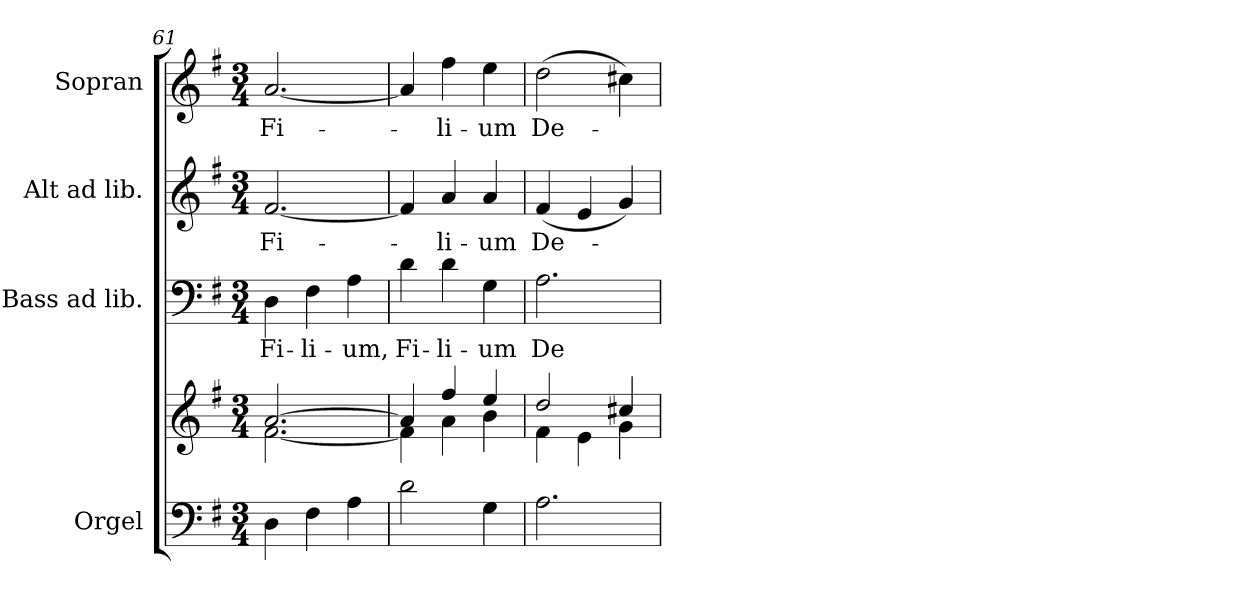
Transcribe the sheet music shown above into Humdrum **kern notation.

**kern	**kern	**kern	**text	**kern	**text	**kern	**text
*part4	*part4	*part3	*part3	*part2	*part2	*part1	*part1
*staff5	*staff4	*staff3	*staff3	*staff2	*staff2	*staff1	*staff1
*I"Orgel	*	*I"Bass ad lib.	*	*I"Alt ad lib.	*	*I"Sopran	*
*I'Org.	*	*I'B.	*	*I'A.	*	*I'S.	*
!!LO:PB:g=z
*clefF4	*clefG2	*clefF4	*	*clefG2	*	*clefG2	*
*k[f#]	*k[f#]	*k[f#]	*	*k[f#]	*	*k[f#]	*
*G:	*G:	*G:	*	*G:	*	*G:	*
*M3/4	*M3/4	*M3/4	*	*M3/4	*	*M3/4	*
=61	=61	=61	=61	=61	=61	=61	=61
*	*^	*	*	*	*	*	*
!	!	!	!	!LO:LY:b	!	!LO:LY:b	!	!LO:LY:b
4D\	[>2.a/	[<2.f#\	4D\	Fi-	[2.f#/	Fi-	[2.a/	Fi-
!	!	!	!	!LO:LY:b	!	!	!	!
4F#\	.	.	4F#\	-li-	.	.	.	.
!	!	!	!	!LO:LY:b	!	!	!	!
4A\	.	.	4A\	-um,	.	.	.	.
=62	=62	=62	=62	=62	=62	=62	=62	=62
!	!	!	!	!LO:LY:b	!	!	!	!
2d\	4a/]	4f#\]	4d\	Fi-	4f#/]	.	4a/]	.
!	!	!	!	!LO:LY:b	!	!LO:LY:b	!	!LO:LY:b
.	4ff#/	4a\	4d\	-li-	4a/	-li-	4ff#\	-li-
!	!	!	!	!LO:LY:b	!	!LO:LY:b	!	!LO:LY:b
4G\	4ee/	4b\	4G\	-um	4a/	-um	4ee\	-um
=63	=63	=63	=63	=63	=63	=63	=63	=63
!	!	!	!	!LO:LY:b	!	!LO:LY:b	!	!LO:LY:b
2.A\	2dd/	4f#\	2.A\	De-	(<4f#/	De-	(>2dd\	De-
.	.	4e\	.	.	4e/	.	.	.
.	4cc#X/	4g\	.	.	4g/)	.	4cc#X\)	.
*	*v	*v	*	*	*	*	*	*
=	=	=	=	=	=	=	=
*-	*-	*-	*-	*-	*-	*-	*-
